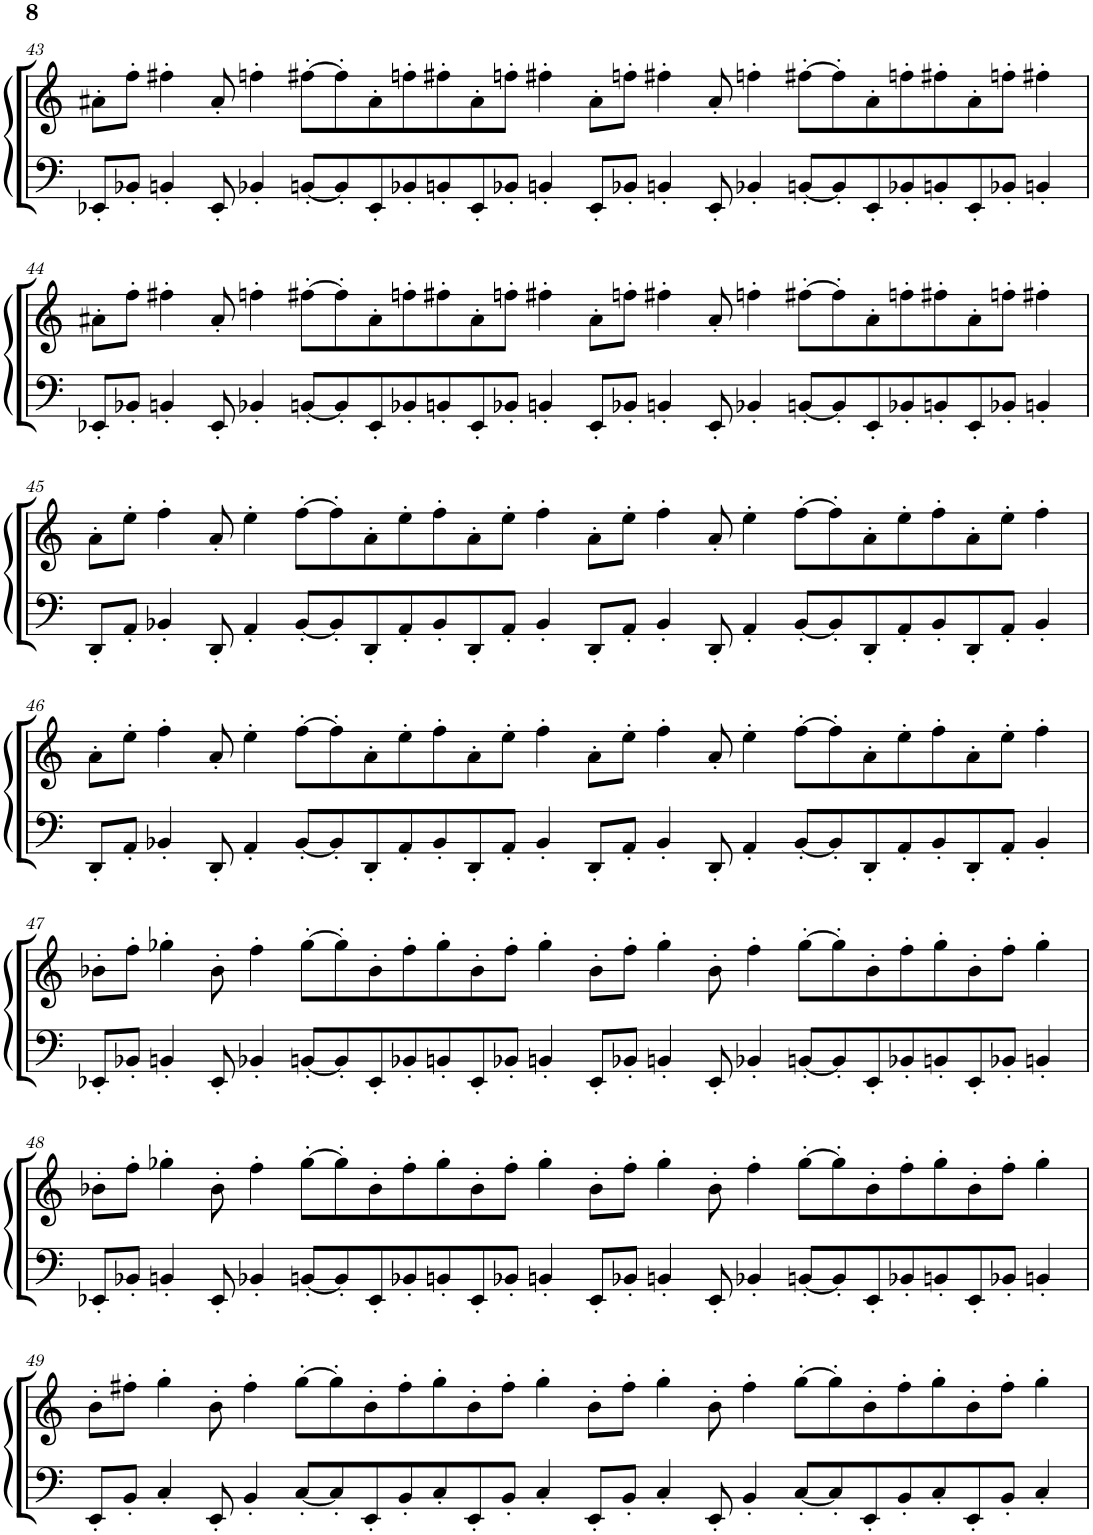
**kern	**kern
*part1	*part1
*staff2	*staff1
*I"Marimba	*
*I'Mrm.	*
!!LO:PB:g=z
*clefF4	*clefG2
*k[]	*k[]
*M16/4	*M16/4
=43	=43
8EE-X'/L	8a#X'\L
8BB-X'/J	8ff'\J
4BBn'/	4ff#X'\
8EE-'/	8a#'/
4BB-X'/	4ffn'\
[8BBn'/L	[8ff#X'\L
8BB'/]	8ff#'\]
8EE-'/	8a#'\
8BB-X'/	8ffn'\
8BBn'/	8ff#X'\
8EE-'/	8a#'\
8BB-X'/J	8ffn'\J
4BBn'/	4ff#X'\
8EE-'/L	8a#'\L
8BB-X'/J	8ffn'\J
4BBn'/	4ff#X'\
8EE-'/	8a#'/
4BB-X'/	4ffn'\
[8BBn'/L	[8ff#X'\L
8BB'/]	8ff#'\]
8EE-'/	8a#'\
8BB-X'/	8ffn'\
8BBn'/	8ff#X'\
8EE-'/	8a#'\
8BB-X'/J	8ffn'\J
4BBn'/	4ff#X'\
!!LO:LB:g=z
=44	=44
8EE-X'/L	8a#X'\L
8BB-X'/J	8ff'\J
4BBn'/	4ff#X'\
8EE-'/	8a#'/
4BB-X'/	4ffn'\
[8BBn'/L	[8ff#X'\L
8BB'/]	8ff#'\]
8EE-'/	8a#'\
8BB-X'/	8ffn'\
8BBn'/	8ff#X'\
8EE-'/	8a#'\
8BB-X'/J	8ffn'\J
4BBn'/	4ff#X'\
8EE-'/L	8a#'\L
8BB-X'/J	8ffn'\J
4BBn'/	4ff#X'\
8EE-'/	8a#'/
4BB-X'/	4ffn'\
[8BBn'/L	[8ff#X'\L
8BB'/]	8ff#'\]
8EE-'/	8a#'\
8BB-X'/	8ffn'\
8BBn'/	8ff#X'\
8EE-'/	8a#'\
8BB-X'/J	8ffn'\J
4BBn'/	4ff#X'\
!!LO:LB:g=z
=45	=45
8DD'/L	8a'\L
8AA'/J	8ee'\J
4BB-X'/	4ff'\
8DD'/	8a'/
4AA'/	4ee'\
[8BB-'/L	[8ff'\L
8BB-'/]	8ff'\]
8DD'/	8a'\
8AA'/	8ee'\
8BB-'/	8ff'\
8DD'/	8a'\
8AA'/J	8ee'\J
4BB-'/	4ff'\
8DD'/L	8a'\L
8AA'/J	8ee'\J
4BB-'/	4ff'\
8DD'/	8a'/
4AA'/	4ee'\
[8BB-'/L	[8ff'\L
8BB-'/]	8ff'\]
8DD'/	8a'\
8AA'/	8ee'\
8BB-'/	8ff'\
8DD'/	8a'\
8AA'/J	8ee'\J
4BB-'/	4ff'\
!!LO:LB:g=z
=46	=46
8DD'/L	8a'\L
8AA'/J	8ee'\J
4BB-X'/	4ff'\
8DD'/	8a'/
4AA'/	4ee'\
[8BB-'/L	[8ff'\L
8BB-'/]	8ff'\]
8DD'/	8a'\
8AA'/	8ee'\
8BB-'/	8ff'\
8DD'/	8a'\
8AA'/J	8ee'\J
4BB-'/	4ff'\
8DD'/L	8a'\L
8AA'/J	8ee'\J
4BB-'/	4ff'\
8DD'/	8a'/
4AA'/	4ee'\
[8BB-'/L	[8ff'\L
8BB-'/]	8ff'\]
8DD'/	8a'\
8AA'/	8ee'\
8BB-'/	8ff'\
8DD'/	8a'\
8AA'/J	8ee'\J
4BB-'/	4ff'\
!!LO:LB:g=z
=47	=47
8EE-X'/L	8b-X'\L
8BB-X'/J	8ff'\J
4BBn'/	4gg-X'\
8EE-'/	8b-'\
4BB-X'/	4ff'\
[8BBn'/L	[8gg-'\L
8BB'/]	8gg-'\]
8EE-'/	8b-'\
8BB-X'/	8ff'\
8BBn'/	8gg-'\
8EE-'/	8b-'\
8BB-X'/J	8ff'\J
4BBn'/	4gg-'\
8EE-'/L	8b-'\L
8BB-X'/J	8ff'\J
4BBn'/	4gg-'\
8EE-'/	8b-'\
4BB-X'/	4ff'\
[8BBn'/L	[8gg-'\L
8BB'/]	8gg-'\]
8EE-'/	8b-'\
8BB-X'/	8ff'\
8BBn'/	8gg-'\
8EE-'/	8b-'\
8BB-X'/J	8ff'\J
4BBn'/	4gg-'\
!!LO:LB:g=z
=48	=48
8EE-X'/L	8b-X'\L
8BB-X'/J	8ff'\J
4BBn'/	4gg-X'\
8EE-'/	8b-'\
4BB-X'/	4ff'\
[8BBn'/L	[8gg-'\L
8BB'/]	8gg-'\]
8EE-'/	8b-'\
8BB-X'/	8ff'\
8BBn'/	8gg-'\
8EE-'/	8b-'\
8BB-X'/J	8ff'\J
4BBn'/	4gg-'\
8EE-'/L	8b-'\L
8BB-X'/J	8ff'\J
4BBn'/	4gg-'\
8EE-'/	8b-'\
4BB-X'/	4ff'\
[8BBn'/L	[8gg-'\L
8BB'/]	8gg-'\]
8EE-'/	8b-'\
8BB-X'/	8ff'\
8BBn'/	8gg-'\
8EE-'/	8b-'\
8BB-X'/J	8ff'\J
4BBn'/	4gg-'\
!!LO:LB:g=z
=49	=49
8EE'/L	8b'\L
8BB'/J	8ff#X'\J
4C'/	4gg'\
8EE'/	8b'\
4BB'/	4ff#'\
[8C'/L	[8gg'\L
8C'/]	8gg'\]
8EE'/	8b'\
8BB'/	8ff#'\
8C'/	8gg'\
8EE'/	8b'\
8BB'/J	8ff#'\J
4C'/	4gg'\
8EE'/L	8b'\L
8BB'/J	8ff#'\J
4C'/	4gg'\
8EE'/	8b'\
4BB'/	4ff#'\
[8C'/L	[8gg'\L
8C'/]	8gg'\]
8EE'/	8b'\
8BB'/	8ff#'\
8C'/	8gg'\
8EE'/	8b'\
8BB'/J	8ff#'\J
4C'/	4gg'\
=	=
*-	*-
